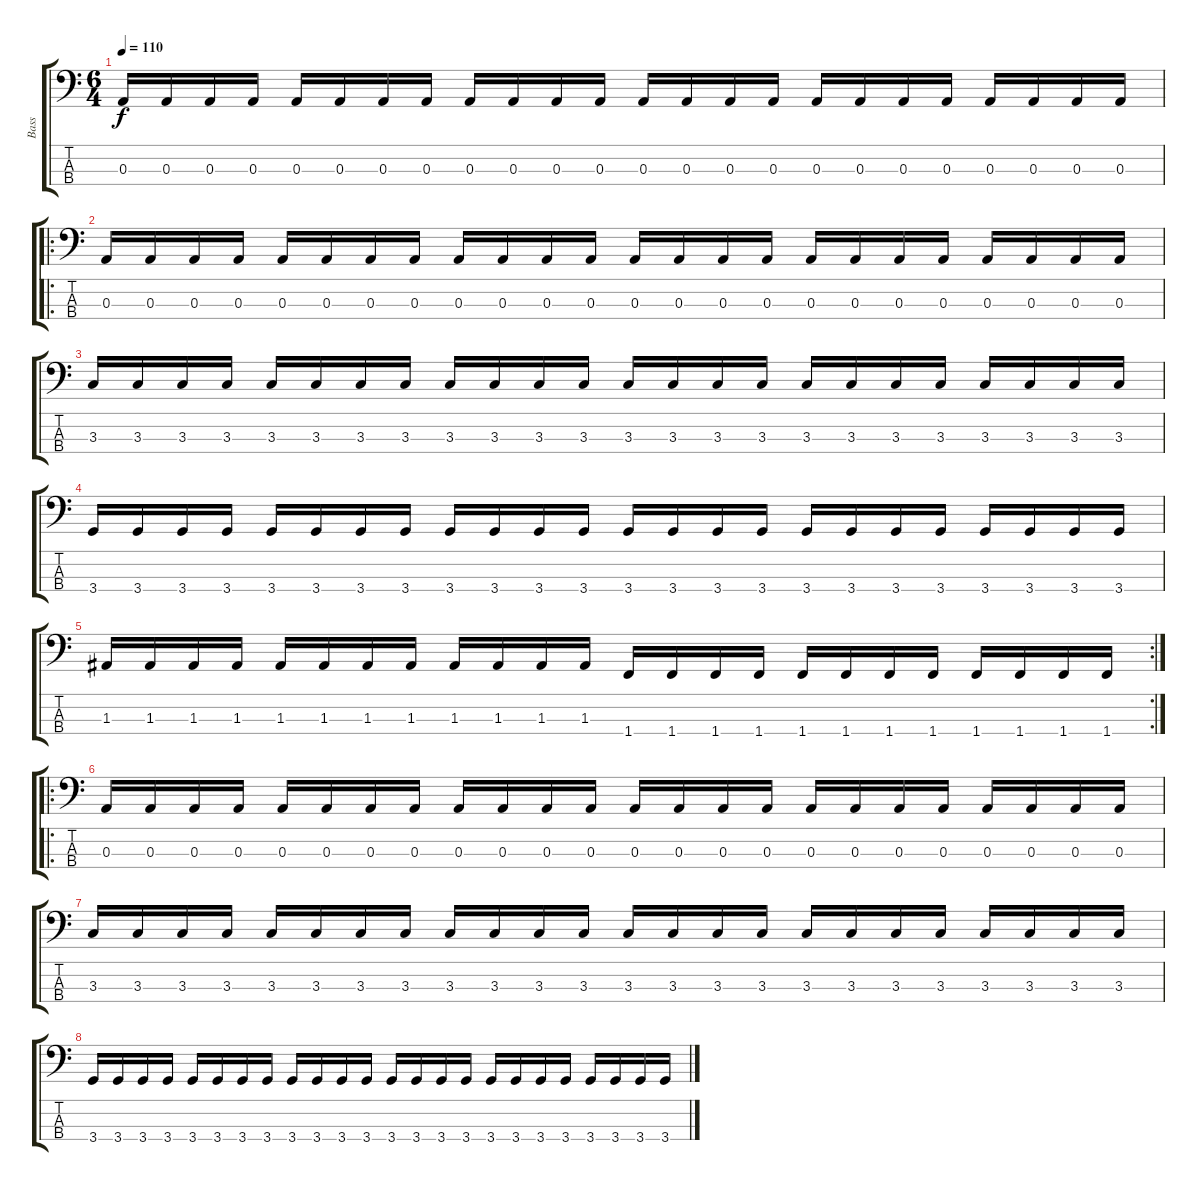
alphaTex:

\track ("Bass" "Bass") {instrument electricbassfinger}
\staff {score tabs}
\tuning (G2 D2 A1 E1) {hide}
\ts (6 4)
\tempo 110
\clef f4
\ks c
0.3.16{dy f} 0.3.16 0.3.16 0.3.16 0.3.16 0.3.16 0.3.16 0.3.16 0.3.16 0.3.16 0.3.16 0.3.16 0.3.16 0.3.16 0.3.16 0.3.16 0.3.16 0.3.16 0.3.16 0.3.16 0.3.16 0.3.16 0.3.16 0.3.16 |
\ro
0.3.16 0.3.16 0.3.16 0.3.16 0.3.16 0.3.16 0.3.16 0.3.16 0.3.16 0.3.16 0.3.16 0.3.16 0.3.16 0.3.16 0.3.16 0.3.16 0.3.16 0.3.16 0.3.16 0.3.16 0.3.16 0.3.16 0.3.16 0.3.16 |
3.3.16 3.3.16 3.3.16 3.3.16 3.3.16 3.3.16 3.3.16 3.3.16 3.3.16 3.3.16 3.3.16 3.3.16 3.3.16 3.3.16 3.3.16 3.3.16 3.3.16 3.3.16 3.3.16 3.3.16 3.3.16 3.3.16 3.3.16 3.3.16 |
3.4.16 3.4.16 3.4.16 3.4.16 3.4.16 3.4.16 3.4.16 3.4.16 3.4.16 3.4.16 3.4.16 3.4.16 3.4.16 3.4.16 3.4.16 3.4.16 3.4.16 3.4.16 3.4.16 3.4.16 3.4.16 3.4.16 3.4.16 3.4.16 |
\rc 2
1.3.16 1.3.16 1.3.16 1.3.16 1.3.16 1.3.16 1.3.16 1.3.16 1.3.16 1.3.16 1.3.16 1.3.16 1.4.16 1.4.16 1.4.16 1.4.16 1.4.16 1.4.16 1.4.16 1.4.16 1.4.16 1.4.16 1.4.16 1.4.16 |
\ro
0.3.16 0.3.16 0.3.16 0.3.16 0.3.16 0.3.16 0.3.16 0.3.16 0.3.16 0.3.16 0.3.16 0.3.16 0.3.16 0.3.16 0.3.16 0.3.16 0.3.16 0.3.16 0.3.16 0.3.16 0.3.16 0.3.16 0.3.16 0.3.16 |
3.3.16 3.3.16 3.3.16 3.3.16 3.3.16 3.3.16 3.3.16 3.3.16 3.3.16 3.3.16 3.3.16 3.3.16 3.3.16 3.3.16 3.3.16 3.3.16 3.3.16 3.3.16 3.3.16 3.3.16 3.3.16 3.3.16 3.3.16 3.3.16 |
3.4.16 3.4.16 3.4.16 3.4.16 3.4.16 3.4.16 3.4.16 3.4.16 3.4.16 3.4.16 3.4.16 3.4.16 3.4.16 3.4.16 3.4.16 3.4.16 3.4.16 3.4.16 3.4.16 3.4.16 3.4.16 3.4.16 3.4.16 3.4.16
